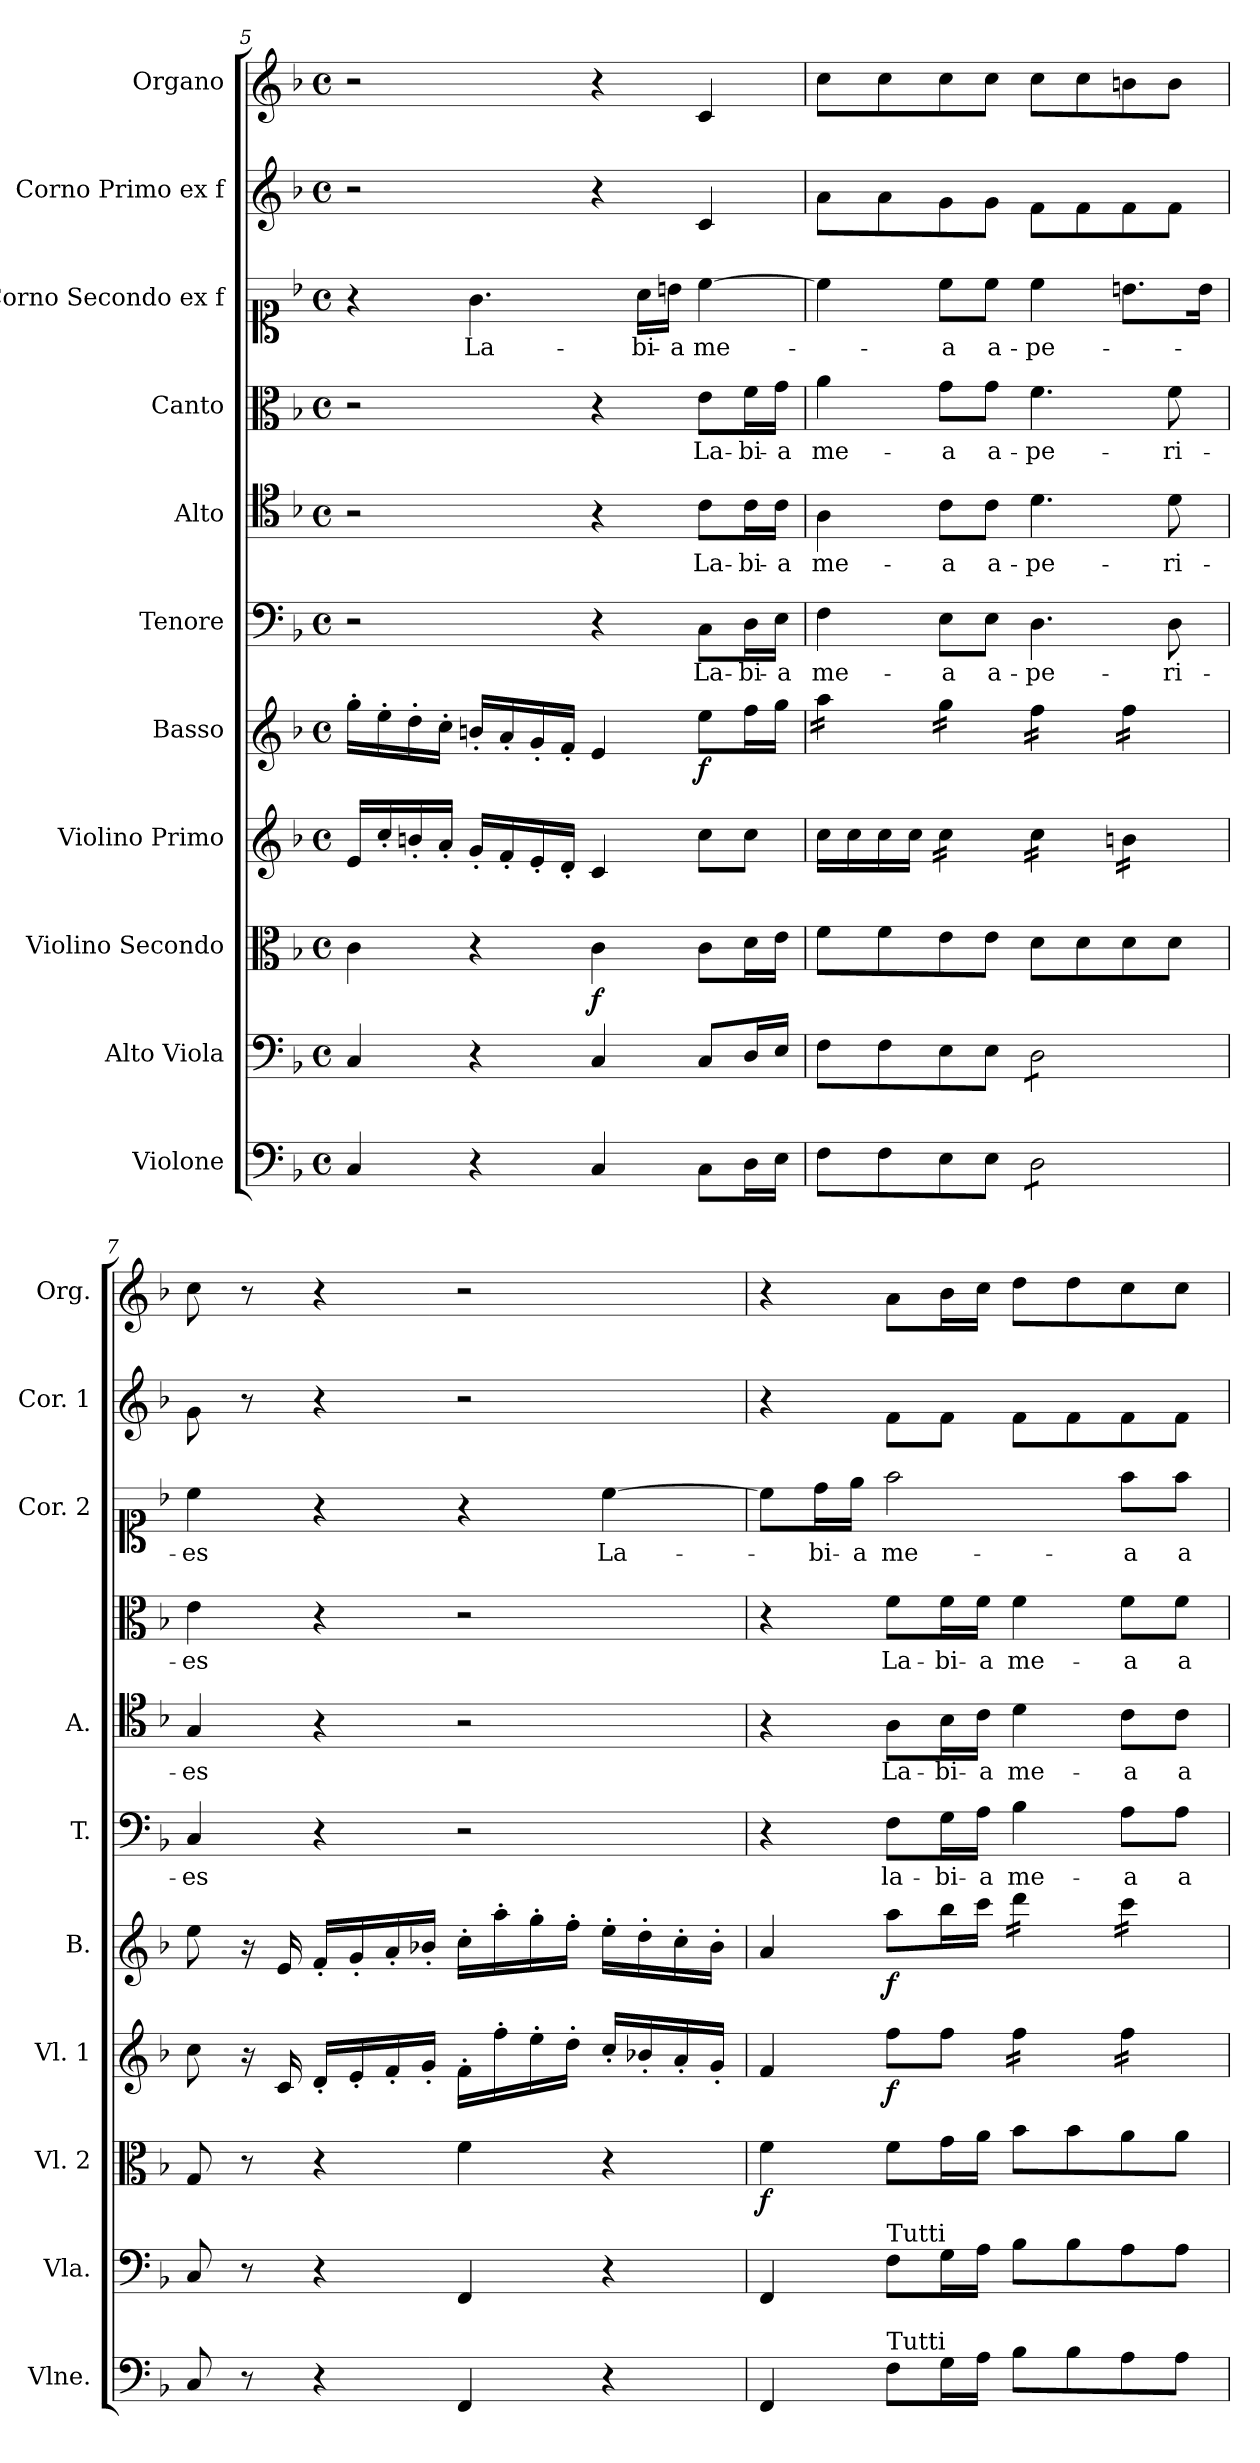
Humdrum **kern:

**kern	**kern	**kern	**dynam	**kern	**dynam	**kern	**dynam	**kern	**text	**kern	**text	**kern	**text	**kern	**text	**kern	**kern
*part11	*part10	*part9	*part9	*part8	*part8	*part7	*part7	*part6	*part6	*part5	*part5	*part4	*part4	*part3	*part3	*part2	*part1
*staff11	*staff10	*staff9	*staff9	*staff8	*staff8	*staff7	*staff7	*staff6	*staff6	*staff5	*staff5	*staff4	*staff4	*staff3	*staff3	*staff2	*staff1
*I"Violone	*I"Alto Viola	*I"Violino Secondo	*	*I"Violino Primo	*	*I"Basso	*	*I"Tenore	*	*I"Alto	*	*I"Canto	*	*I"Corno Secondo ex f	*	*I"Corno Primo ex f	*I"Organo
*I'Vlne.	*I'Vla.	*I'Vl. 2	*	*I'Vl. 1	*	*I'B.	*	*I'T.	*	*I'A.	*	*	*	*I'Cor. 2	*	*I'Cor. 1	*I'Org.
!!LO:PB:g=z
*clefF4	*clefF4	*clefC3	*	*clefG2	*	*clefG2	*	*clefF4	*	*clefC4	*	*clefC3	*	*clefC1	*	*clefG2	*clefG2
*	*ITrd7c12	*	*	*	*	*	*	*	*	*	*	*	*	*	*	*ITrd0c7	*ITrd0c7
*k[b-]	*k[b-]	*k[b-]	*	*k[b-]	*	*k[b-]	*	*k[b-]	*	*k[b-]	*	*k[b-]	*	*k[b-]	*	*k[b-]	*k[b-]
*M4/4	*M4/4	*M4/4	*	*M4/4	*	*M4/4	*	*M4/4	*	*M4/4	*	*M4/4	*	*M4/4	*	*M4/4	*M4/4
*met(c)	*met(c)	*met(c)	*	*met(c)	*	*met(c)	*	*met(c)	*	*met(c)	*	*met(c)	*	*met(c)	*	*met(c)	*met(c)
=5	=5	=5	=5	=5	=5	=5	=5	=5	=5	=5	=5	=5	=5	=5	=5	=5	=5
4C/	4CC/	4c\	.	16e/LL	.	16gg'\LL	.	2r	.	2r	.	2r	.	4r	.	2r	2r
.	.	.	.	16cc'/	.	16ee'\	.	.	.	.	.	.	.	.	.	.	.
.	.	.	.	16bn'/	.	16dd'\	.	.	.	.	.	.	.	.	.	.	.
.	.	.	.	16a'/JJ	.	16cc'\JJ	.	.	.	.	.	.	.	.	.	.	.
4r	4r	4r	.	16g'/LL	.	16bn'/LL	.	.	.	.	.	.	.	4.g\	La-	.	.
.	.	.	.	16f'/	.	16a'/	.	.	.	.	.	.	.	.	.	.	.
.	.	.	.	16e'/	.	16g'/	.	.	.	.	.	.	.	.	.	.	.
.	.	.	.	16d'/JJ	.	16f'/JJ	.	.	.	.	.	.	.	.	.	.	.
!	!	!	!LO:DY:b	!	!	!	!	!	!	!	!	!	!	!	!	!	!
4C/	4CC/	4c\	f	4c/	.	4e/	.	4r	.	4r	.	4r	.	.	.	4r	4r
.	.	.	.	.	.	.	.	.	.	.	.	.	.	16a\LL	-bi-	.	.
.	.	.	.	.	.	.	.	.	.	.	.	.	.	16bn\JJ	-a	.	.
!	!	!	!	!	!	!	!LO:DY:b	!	!	!	!	!	!	!	!	!	!
8C\L	8CC/L	8c\L	.	8cc\L	.	8ee\L	f	8C\L	La-	8c\L	La-	8e\L	La-	[4cc\	me-	4c/	4c/
16D\L	16DD/L	16d\L	.	8cc\J	.	16ff\L	.	16D\L	-bi-	16c\L	-bi-	16f\L	-bi-	.	.	.	.
16E\JJ	16EE/JJ	16e\JJ	.	.	.	16gg\JJ	.	16E\JJ	-a	16c\JJ	-a	16g\JJ	-a	.	.	.	.
=6	=6	=6	=6	=6	=6	=6	=6	=6	=6	=6	=6	=6	=6	=6	=6	=6	=6
*	*	*	*	*	*	*tremolo	*	*	*	*	*	*	*	*	*	*	*
8F\L	8FF\L	8f\L	.	16cc\LL	.	16aa\LL	.	4F\	me-	4A\	me-	4a\	me-	4cc\]	.	8a\L	8cc\L
.	.	.	.	16cc\	.	16aa\	.	.	.	.	.	.	.	.	.	.	.
8F\	8FF\	8f\	.	16cc\	.	16aa\	.	.	.	.	.	.	.	.	.	8a\	8cc\
.	.	.	.	16cc\JJ	.	16aa\JJ	.	.	.	.	.	.	.	.	.	.	.
*	*	*	*	*tremolo	*	*	*	*	*	*	*	*	*	*	*	*	*
8E\	8EE\	8e\	.	16cc\LL	.	16gg\LL	.	8E\L	-a	8c\L	-a	8g\L	-a	8cc\L	-a	8g\	8cc\
.	.	.	.	16cc\	.	16gg\	.	.	.	.	.	.	.	.	.	.	.
8E\J	8EE\J	8e\J	.	16cc\	.	16gg\	.	8E\J	a-	8c\J	a-	8g\J	a-	8cc\J	a-	8g\J	8cc\J
.	.	.	.	16cc\JJ	.	16gg\JJ	.	.	.	.	.	.	.	.	.	.	.
*tremolo	*	*	*	*	*	*	*	*	*	*	*	*	*	*	*	*	*
*	*tremolo	*	*	*	*	*	*	*	*	*	*	*	*	*	*	*	*
8D\L	8DD\L	8d\L	.	16cc\LL	.	16ff\LL	.	4.D\	-pe-	4.d\	-pe-	4.f\	-pe-	4cc\	-pe-	8f\L	8cc\L
.	.	.	.	16cc\	.	16ff\	.	.	.	.	.	.	.	.	.	.	.
8D\	8DD\	8d\	.	16cc\	.	16ff\	.	.	.	.	.	.	.	.	.	8f\	8cc\
.	.	.	.	16cc\JJ	.	16ff\JJ	.	.	.	.	.	.	.	.	.	.	.
8D\	8DD\	8d\	.	16bn\LL	.	16ff\LL	.	.	.	.	.	.	.	8.bn\L	.	8f\	8bn\
.	.	.	.	16bn\	.	16ff\	.	.	.	.	.	.	.	.	.	.	.
8D\J	8DD\J	8d\J	.	16bn\	.	16ff\	.	8D\	-ri-	8d\	-ri-	8f\	-ri-	.	.	8f\J	8b\J
*	*Xtremolo	*	*	*	*	*	*	*	*	*	*	*	*	*	*	*	*
*Xtremolo	*	*	*	*	*	*	*	*	*	*	*	*	*	*	*	*	*
.	.	.	.	16bn\JJ	.	16ff\JJ	.	.	.	.	.	.	.	16b\Jk	.	.	.
*	*	*	*	*	*	*Xtremolo	*	*	*	*	*	*	*	*	*	*	*
*	*	*	*	*Xtremolo	*	*	*	*	*	*	*	*	*	*	*	*	*
!!LO:PB:g=z
=7	=7	=7	=7	=7	=7	=7	=7	=7	=7	=7	=7	=7	=7	=7	=7	=7	=7
8C/	8CC/	8G/	.	8cc\	.	8ee\	.	4C/	-es	4G/	-es	4e\	-es	4cc\	-es	8g\	8cc\
8r	8r	8r	.	16r	.	16r	.	.	.	.	.	.	.	.	.	8r	8r
.	.	.	.	16c/	.	16e/	.	.	.	.	.	.	.	.	.	.	.
4r	4r	4r	.	16d'/LL	.	16f'/LL	.	4r	.	4r	.	4r	.	4r	.	4r	4r
.	.	.	.	16e'/	.	16g'/	.	.	.	.	.	.	.	.	.	.	.
.	.	.	.	16f'/	.	16a'/	.	.	.	.	.	.	.	.	.	.	.
.	.	.	.	16g'/JJ	.	16b-X'/JJ	.	.	.	.	.	.	.	.	.	.	.
4FF/	4FFF/	4f\	.	16f'\LL	.	16cc'\LL	.	2r	.	2r	.	2r	.	4r	.	2r	2r
.	.	.	.	16ff'\	.	16aa'\	.	.	.	.	.	.	.	.	.	.	.
.	.	.	.	16ee'\	.	16gg'\	.	.	.	.	.	.	.	.	.	.	.
.	.	.	.	16dd'\JJ	.	16ff'\JJ	.	.	.	.	.	.	.	.	.	.	.
4r	4r	4r	.	16cc'/LL	.	16ee'\LL	.	.	.	.	.	.	.	[4cc\	La-	.	.
.	.	.	.	16b-X'/	.	16dd'\	.	.	.	.	.	.	.	.	.	.	.
.	.	.	.	16a'/	.	16cc'\	.	.	.	.	.	.	.	.	.	.	.
.	.	.	.	16g'/JJ	.	16b-'\JJ	.	.	.	.	.	.	.	.	.	.	.
=8	=8	=8	=8	=8	=8	=8	=8	=8	=8	=8	=8	=8	=8	=8	=8	=8	=8
!	!	!	!LO:DY:b	!	!	!	!	!	!	!	!	!	!	!	!	!	!
4FF/	4FFF/	4f\	f	4f/	.	4a/	.	4r	.	4r	.	4r	.	8cc\L]	.	4r	4r
.	.	.	.	.	.	.	.	.	.	.	.	.	.	16dd\L	-bi-	.	.
.	.	.	.	.	.	.	.	.	.	.	.	.	.	16ee\JJ	-a	.	.
!	!LO:TX:a:t=Tutti	!	!	!	!	!	!	!	!	!	!	!	!	!	!	!	!
!LO:TX:a:t=Tutti	!	!	!	!	!	!	!	!	!	!	!	!	!	!	!	!	!
!	!	!	!	!	!LO:DY:b	!	!LO:DY:b	!	!	!	!	!	!	!	!	!	!
8F\L	8FF\L	8f\L	.	8ff\L	f	8aa\L	f	8F\L	la-	8A\L	La-	8f\L	La-	2ff\	me-	8f\L	8a\L
16G\L	16GG\L	16g\L	.	8ff\J	.	16bb-\L	.	16G\L	-bi-	16B-\L	-bi-	16f\L	-bi-	.	.	8f\J	16b-\L
16A\JJ	16AA\JJ	16a\JJ	.	.	.	16ccc\JJ	.	16A\JJ	-a	16c\JJ	-a	16f\JJ	-a	.	.	.	16cc\JJ
*	*	*	*	*tremolo	*	*	*	*	*	*	*	*	*	*	*	*	*
*	*	*	*	*	*	*tremolo	*	*	*	*	*	*	*	*	*	*	*
8B-\L	8BB-\L	8b-\L	.	16ff\LL	.	16ddd\LL	.	4B-\	me-	4d\	me-	4f\	me-	.	.	8f\L	8dd\L
.	.	.	.	16ff\	.	16ddd\	.	.	.	.	.	.	.	.	.	.	.
8B-\	8BB-\	8b-\	.	16ff\	.	16ddd\	.	.	.	.	.	.	.	.	.	8f\	8dd\
.	.	.	.	16ff\JJ	.	16ddd\JJ	.	.	.	.	.	.	.	.	.	.	.
8A\	8AA\	8a\	.	16ff\LL	.	16ccc\LL	.	8A\L	-a	8c\L	-a	8f\L	-a	8ff\L	-a	8f\	8cc\
.	.	.	.	16ff\	.	16ccc\	.	.	.	.	.	.	.	.	.	.	.
8A\J	8AA\J	8a\J	.	16ff\	.	16ccc\	.	8A\J	a-	8c\J	a-	8f\J	a-	8ff\J	a-	8f\J	8cc\J
.	.	.	.	16ff\JJ	.	16ccc\JJ	.	.	.	.	.	.	.	.	.	.	.
*	*	*	*	*	*	*Xtremolo	*	*	*	*	*	*	*	*	*	*	*
*	*	*	*	*Xtremolo	*	*	*	*	*	*	*	*	*	*	*	*	*
=	=	=	=	=	=	=	=	=	=	=	=	=	=	=	=	=	=
*-	*-	*-	*-	*-	*-	*-	*-	*-	*-	*-	*-	*-	*-	*-	*-	*-	*-
